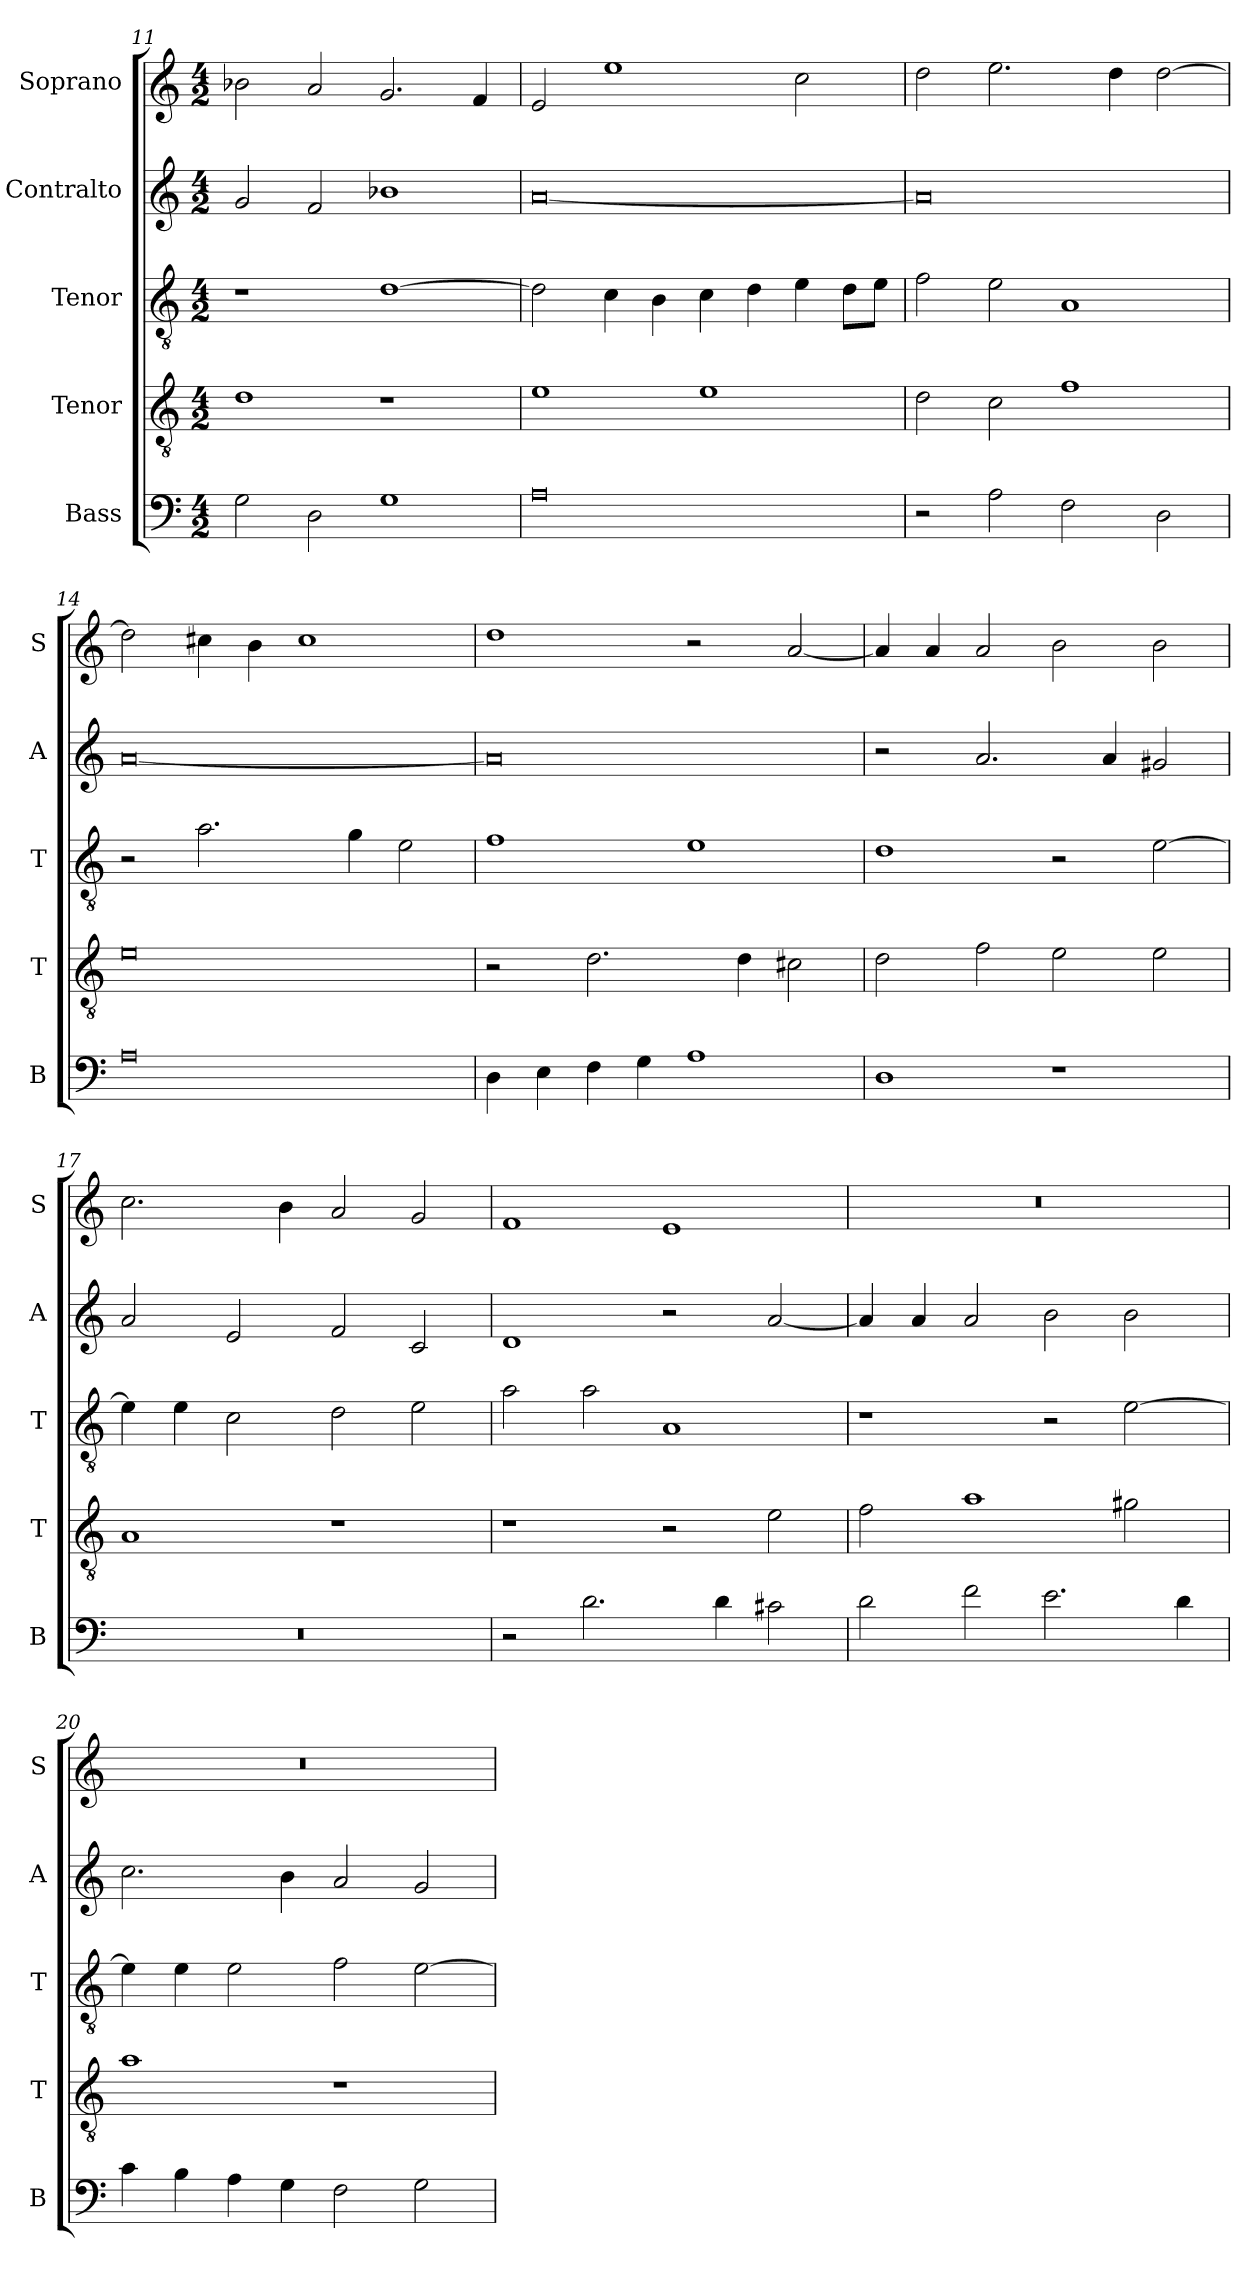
**kern	**kern	**kern	**kern	**kern
*part5	*part4	*part3	*part2	*part1
*staff5	*staff4	*staff3	*staff2	*staff1
*I"Bass	*I"Tenor	*I"Tenor	*I"Contralto	*I"Soprano
*I'B	*I'T	*I'T	*I'A	*I'S
*clefF4	*clefGv2	*clefGv2	*clefG2	*clefG2
*k[]	*k[]	*k[]	*k[]	*k[]
*A:aeo	*A:aeo	*A:aeo	*A:aeo	*A:aeo
*M4/2	*M4/2	*M4/2	*M4/2	*M4/2
=11	=11	=11	=11	=11
2G	1d	1r	2g	2b-X
2D	.	.	2f	2a
1G	1r	[1d	1b-X	2.g
.	.	.	.	4f
=12	=12	=12	=12	=12
0A	1e	2d]	[0a	2e
.	.	4c	.	1ee
.	.	4B	.	.
.	1e	4c	.	.
.	.	4d	.	.
.	.	4e	.	2cc
.	.	8d\L	.	.
.	.	8e\J	.	.
=13	=13	=13	=13	=13
2r	2d	2f	0a]	2dd
2A	2c	2e	.	2.ee
2F	1f	1A	.	.
.	.	.	.	4dd
2D	.	.	.	[2dd
=14	=14	=14	=14	=14
0A	0e	2r	[0a	2dd]
.	.	2.a	.	4cc#X
.	.	.	.	4b
.	.	.	.	1cc#
.	.	4g	.	.
.	.	2e	.	.
=15	=15	=15	=15	=15
4D	2r	1f	0a]	1dd
4E	.	.	.	.
4F	2.d	.	.	.
4G	.	.	.	.
1A	.	1e	.	2r
.	4d	.	.	.
.	2c#X	.	.	[2a
=16	=16	=16	=16	=16
1D	2d	1d	2r	4a]
.	.	.	.	4a
.	2f	.	2.a	2a
1r	2e	2r	.	2b
.	.	.	4a	.
.	2e	[2e	2g#X	2b
=17	=17	=17	=17	=17
0r	1A	4e]	2a	2.cc
.	.	4e	.	.
.	.	2c	2e	.
.	.	.	.	4b
.	1r	2d	2f	2a
.	.	2e	2c	2g
=18	=18	=18	=18	=18
2r	1r	2a	1d	1f
2.d	.	2a	.	.
.	2r	1A	2r	1e
4d	.	.	.	.
2c#X	2e	.	[2a	.
=19	=19	=19	=19	=19
2d	2f	1r	4a]	0r
.	.	.	4a	.
2f	1a	.	2a	.
2.e	.	2r	2b	.
.	2g#X	[2e	2b	.
4d	.	.	.	.
=20	=20	=20	=20	=20
4c	1a	4e]	2.cc	0r
4B	.	4e	.	.
4A	.	2e	.	.
4G	.	.	4b	.
2F	1r	2f	2a	.
2G	.	[2e	2g	.
=	=	=	=	=
*-	*-	*-	*-	*-
